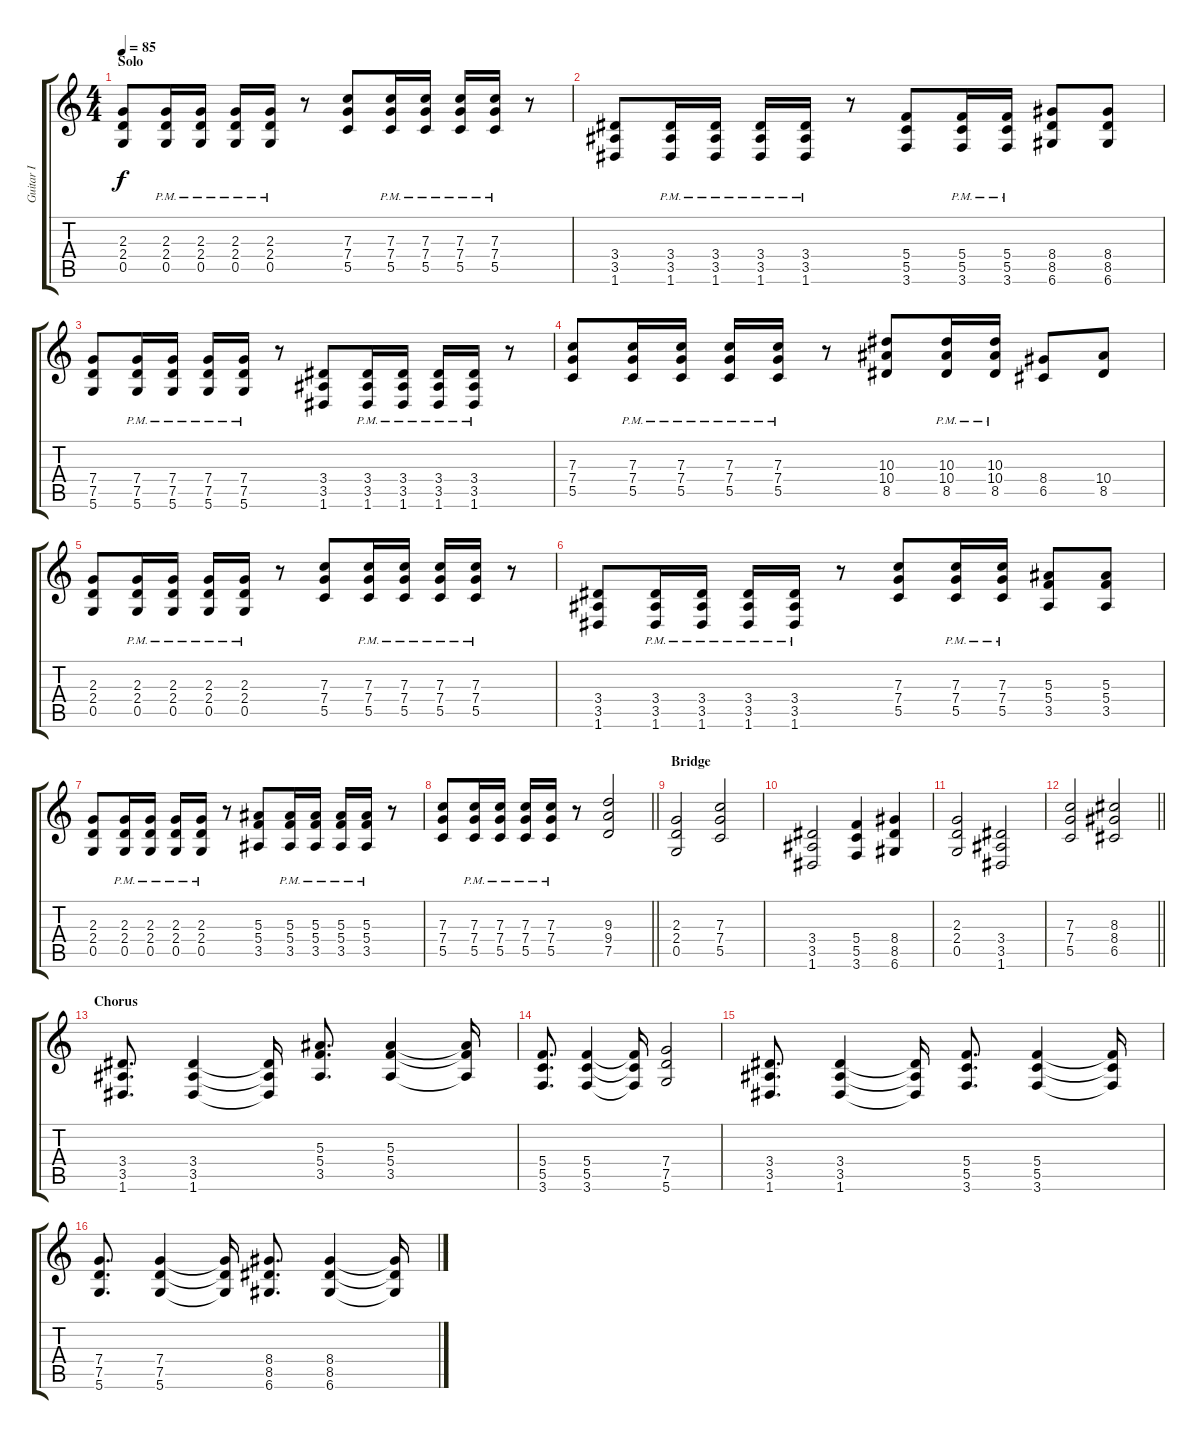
\track ("Guitar I" "Guitar I") {instrument distortionguitar}
\staff {score tabs}
\tuning (D4 A3 F3 C3 G2 D2) {hide}
\ts (4 4)
\section ("" "Solo")
\tempo 85
\clef g2
\ks c
(2.3 2.4 0.5).8{dy f} (2.3{pm} 2.4{pm} 0.5{pm}).16 (2.3{pm} 2.4{pm} 0.5{pm}).16 (2.3{pm} 2.4{pm} 0.5{pm}).16 (2.3{pm} 2.4{pm} 0.5{pm}).16 r.8 (7.3 7.4 5.5).8 (7.3{pm} 7.4{pm} 5.5{pm}).16 (7.3{pm} 7.4{pm} 5.5{pm}).16 (7.3{pm} 7.4{pm} 5.5{pm}).16 (7.3{pm} 7.4{pm} 5.5{pm}).16 r.8 |
(3.4 3.5 1.6).8 (3.4{pm} 3.5{pm} 1.6{pm}).16 (3.4{pm} 3.5{pm} 1.6{pm}).16 (3.4{pm} 3.5{pm} 1.6{pm}).16 (3.4{pm} 3.5{pm} 1.6{pm}).16 r.8 (5.4 5.5 3.6).8 (5.4{pm} 5.5{pm} 3.6{pm}).16 (5.4{pm} 5.5{pm} 3.6{pm}).16 (8.4 8.5 6.6).8 (8.4 8.5 6.6).8 |
(7.4 7.5 5.6).8 (7.4{pm} 7.5{pm} 5.6{pm}).16 (7.4{pm} 7.5{pm} 5.6{pm}).16 (7.4{pm} 7.5{pm} 5.6{pm}).16 (7.4{pm} 7.5{pm} 5.6{pm}).16 r.8 (3.4 3.5 1.6).8 (3.4{pm} 3.5{pm} 1.6{pm}).16 (3.4{pm} 3.5{pm} 1.6{pm}).16 (3.4{pm} 3.5{pm} 1.6{pm}).16 (3.4{pm} 3.5{pm} 1.6{pm}).16 r.8 |
(7.3 7.4 5.5).8 (7.3{pm} 7.4{pm} 5.5{pm}).16 (7.3{pm} 7.4{pm} 5.5{pm}).16 (7.3{pm} 7.4{pm} 5.5{pm}).16 (7.3{pm} 7.4{pm} 5.5{pm}).16 r.8 (10.3 10.4 8.5).8 (10.3{pm} 10.4{pm} 8.5{pm}).16 (10.3{pm} 10.4{pm} 8.5{pm}).16 (8.4 6.5).8 (10.4 8.5).8 |
(2.3 2.4 0.5).8 (2.3{pm} 2.4{pm} 0.5{pm}).16 (2.3{pm} 2.4{pm} 0.5{pm}).16 (2.3{pm} 2.4{pm} 0.5{pm}).16 (2.3{pm} 2.4{pm} 0.5{pm}).16 r.8 (7.3 7.4 5.5).8 (7.3{pm} 7.4{pm} 5.5{pm}).16 (7.3{pm} 7.4{pm} 5.5{pm}).16 (7.3{pm} 7.4{pm} 5.5{pm}).16 (7.3{pm} 7.4{pm} 5.5{pm}).16 r.8 |
(3.4 3.5 1.6).8 (3.4{pm} 3.5{pm} 1.6{pm}).16 (3.4{pm} 3.5{pm} 1.6{pm}).16 (3.4{pm} 3.5{pm} 1.6{pm}).16 (3.4{pm} 3.5{pm} 1.6{pm}).16 r.8 (7.3 7.4 5.5).8 (7.3{pm} 7.4{pm} 5.5{pm}).16 (7.3{pm} 7.4{pm} 5.5{pm}).16 (5.3 5.4 3.5).8 (5.3 5.4 3.5).8 |
(2.3 2.4 0.5).8 (2.3{pm} 2.4{pm} 0.5{pm}).16 (2.3{pm} 2.4{pm} 0.5{pm}).16 (2.3{pm} 2.4{pm} 0.5{pm}).16 (2.3{pm} 2.4{pm} 0.5{pm}).16 r.8 (5.3 5.4 3.5).8 (5.3{pm} 5.4{pm} 3.5{pm}).16 (5.3{pm} 5.4{pm} 3.5{pm}).16 (5.3{pm} 5.4{pm} 3.5{pm}).16 (5.3{pm} 5.4{pm} 3.5{pm}).16 r.8 |
\barLineRight lightlight
(7.3 7.4 5.5).8 (7.3{pm} 7.4{pm} 5.5{pm}).16 (7.3{pm} 7.4{pm} 5.5{pm}).16 (7.3{pm} 7.4{pm} 5.5{pm}).16 (7.3{pm} 7.4{pm} 5.5{pm}).16 r.8 (9.3 9.4 7.5).2 |
\section ("" "Bridge")
(2.3 2.4 0.5).2 (7.3 7.4 5.5).2 |
(3.4 3.5 1.6).2 (5.4 5.5 3.6).4 (8.4 8.5 6.6).4 |
(2.3 2.4 0.5).2 (3.4 3.5 1.6).2 |
\barLineRight lightlight
(7.3 7.4 5.5).2 (8.3 8.4 6.5).2 |
\section ("" "Chorus")
(3.4 3.5 1.6).8{d} (3.4 3.5 1.6).4 (3.4{t} 3.5{t} 1.6{t}).16 (5.3 5.4 3.5).8{d} (5.3 5.4 3.5).4 (5.3{t} 5.4{t} 3.5{t}).16 |
(5.4 5.5 3.6).8{d} (5.4 5.5 3.6).4 (5.4{t} 5.5{t} 3.6{t}).16 (7.4 7.5 5.6).2 |
(3.4 3.5 1.6).8{d} (3.4 3.5 1.6).4 (3.4{t} 3.5{t} 1.6{t}).16 (5.4 5.5 3.6).8{d} (5.4 5.5 3.6).4 (5.4{t} 5.5{t} 3.6{t}).16 |
(7.4 7.5 5.6).8{d} (7.4 7.5 5.6).4 (7.4{t} 7.5{t} 5.6{t}).16 (8.4 8.5 6.6).8{d} (8.4 8.5 6.6).4 (8.4{t} 8.5{t} 6.6{t}).16
